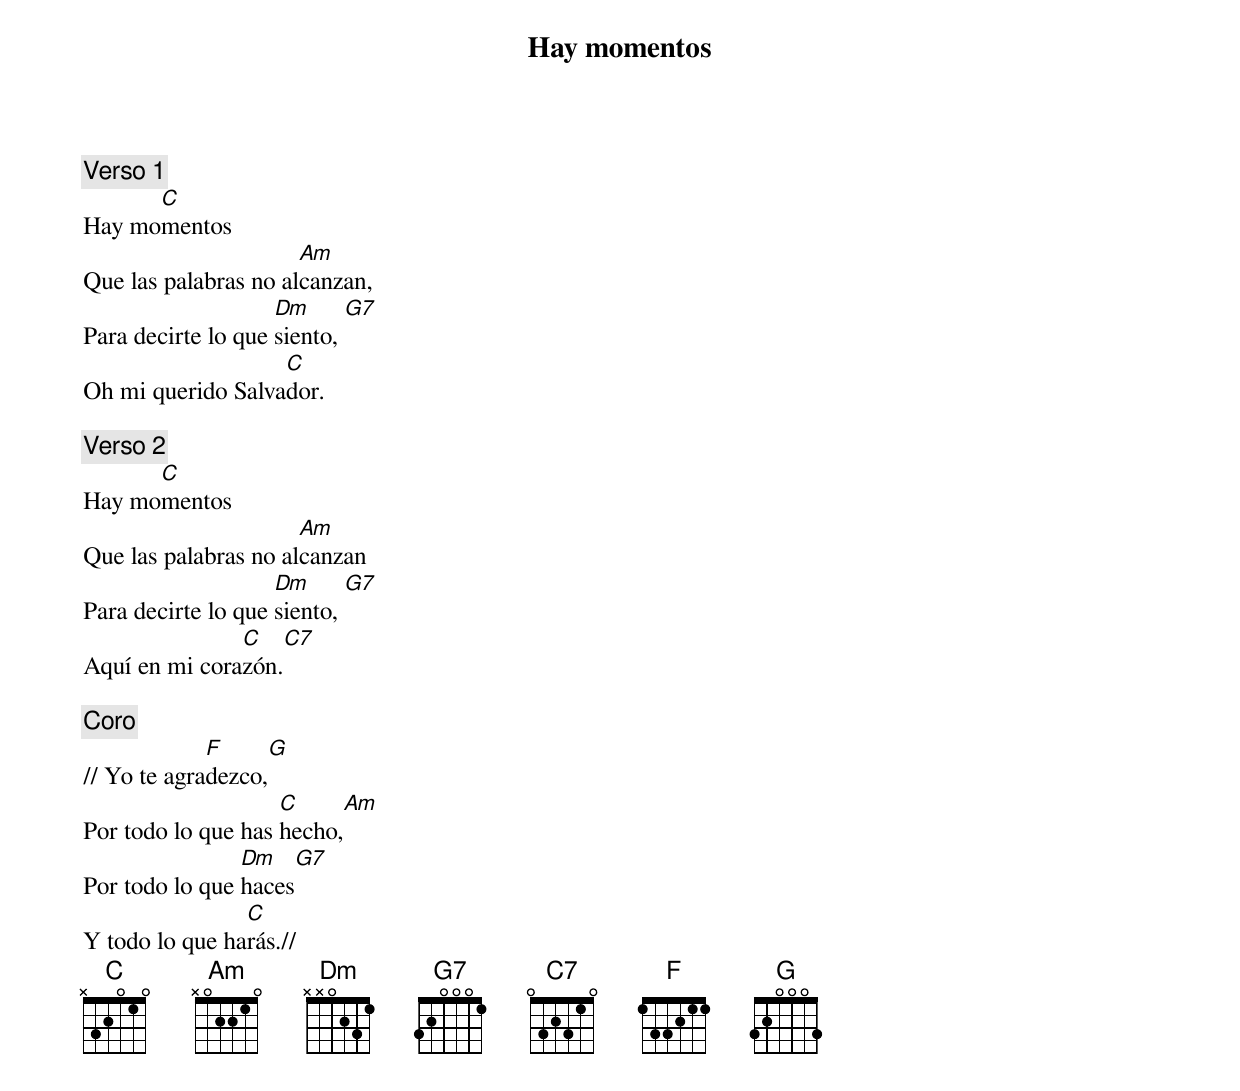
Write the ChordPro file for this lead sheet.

{title: Hay momentos}

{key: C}
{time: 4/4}

{comment: Verso 1}
Hay mo[C]mentos
Que las palabras no al[Am]canzan,
Para decirte lo que [Dm]siento, [G7]
Oh mi querido Salva[C]dor.

{comment: Verso 2}
Hay mo[C]mentos
Que las palabras no al[Am]canzan
Para decirte lo que [Dm]siento, [G7]
Aquí en mi cora[C]zón.[C7]

{comment: Coro}
// Yo te agra[F]dezco,[G]
Por todo lo que has [C]hecho,[Am]
Por todo lo que [Dm]haces[G7]
Y todo lo que ha[C]rás.//
